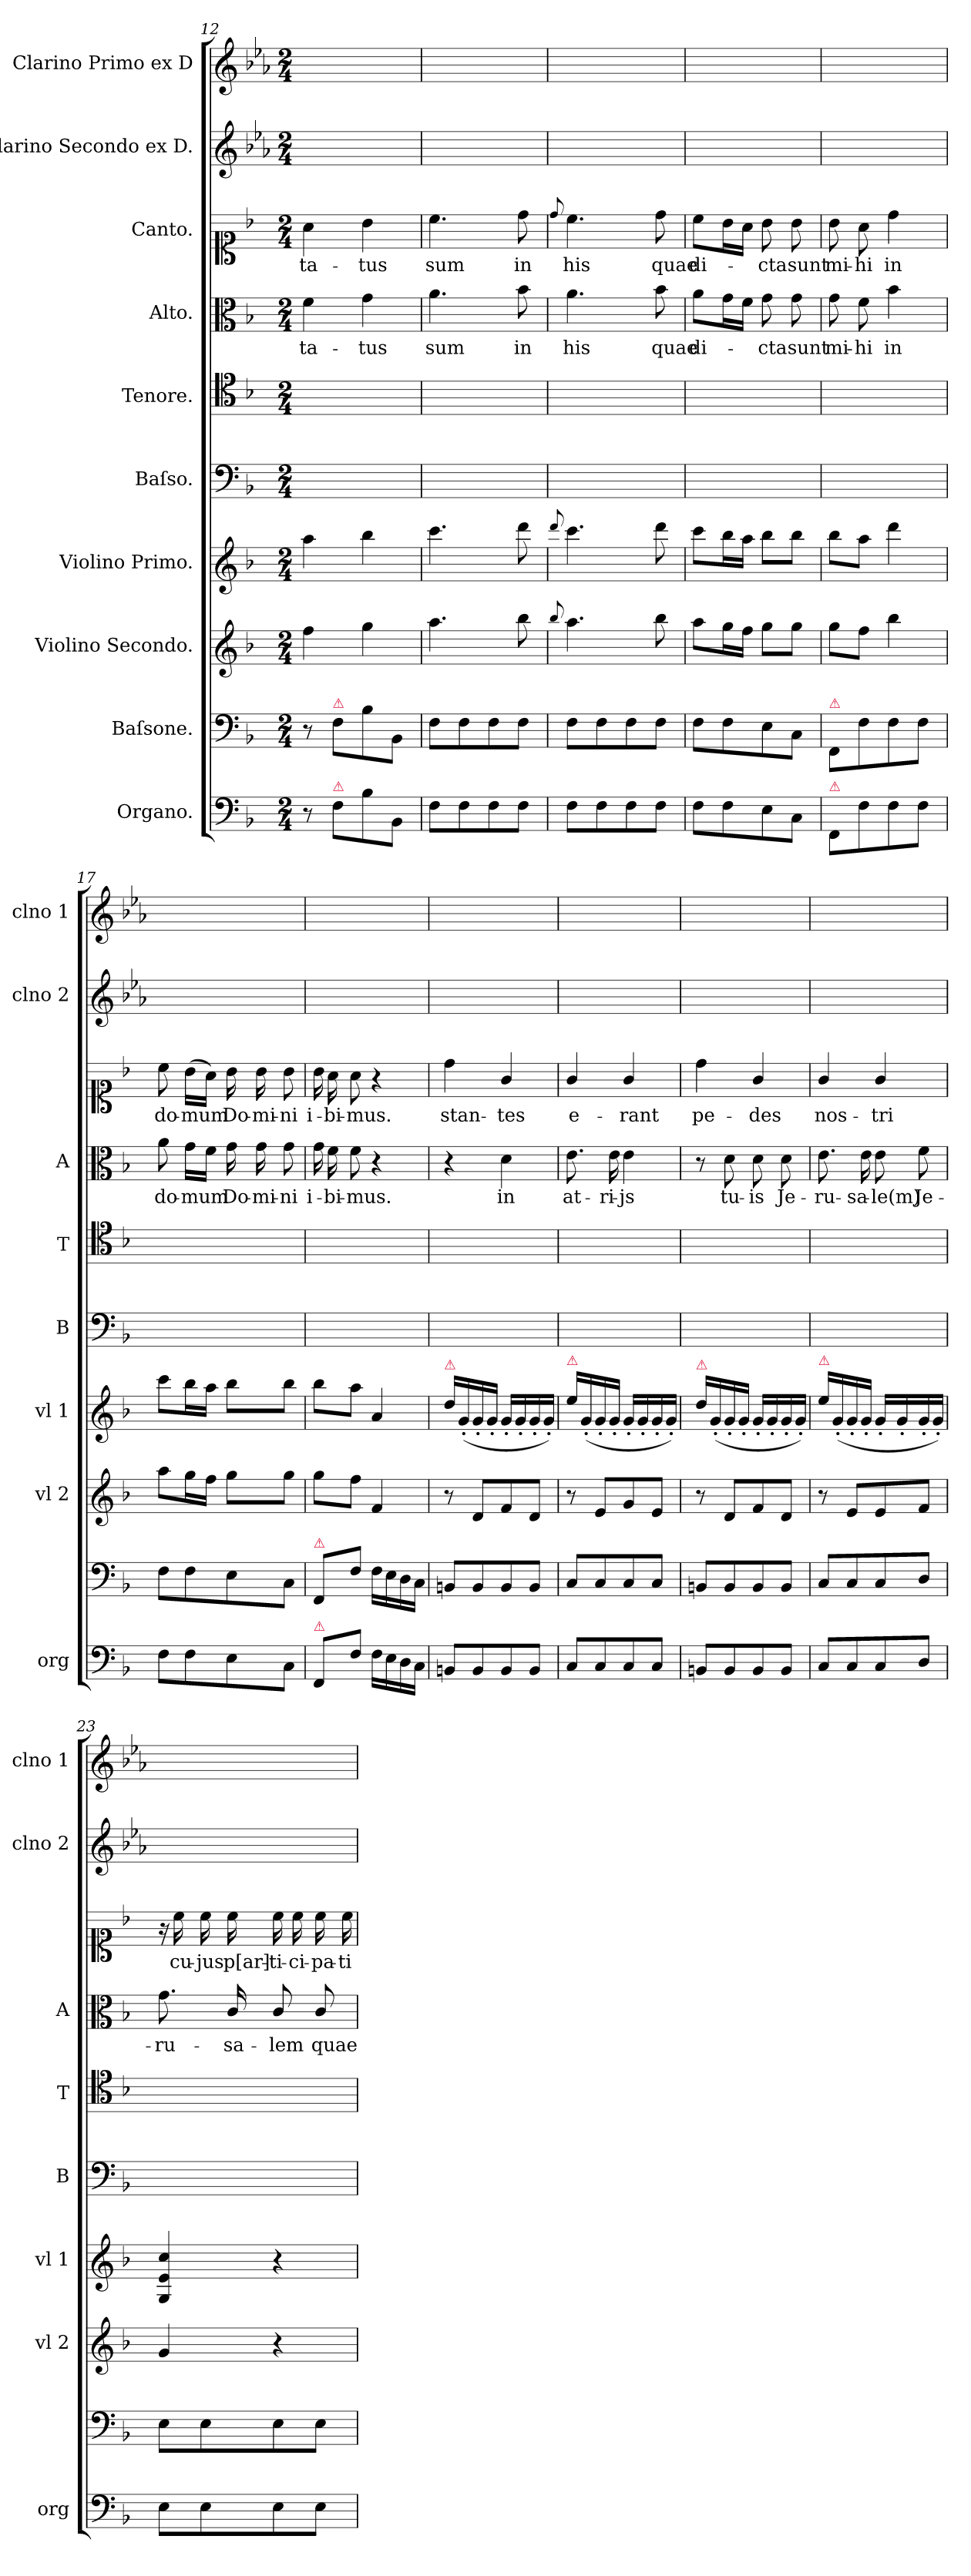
**kern	**dynam	**kern	**dynam	**kern	**kern	**kern	**kern	**kern	**text	**kern	**text	**kern	**kern
*part10	*part10	*part9	*part9	*part8	*part7	*part6	*part5	*part4	*part4	*part3	*part3	*part2	*part1
*staff10	*staff10	*staff9	*staff9	*staff8	*staff7	*staff6	*staff5	*staff4	*staff4	*staff3	*staff3	*staff2	*staff1
*I"Organo.	*	*I"Baſsone.	*	*I"Violino Secondo.	*I"Violino Primo.	*I"Baſso.	*I"Tenore.	*I"Alto.	*	*I"Canto.	*	*I"Clarino Secondo ex D.	*I"Clarino Primo ex D
*I'org	*	*	*	*I'vl 2	*I'vl 1	*I'B	*I'T	*I'A	*	*	*	*I'clno 2	*I'clno 1
*clefF4	*	*clefF4	*	*clefG2	*clefG2	*clefF4	*clefC4	*clefC3	*	*clefC1	*	*clefG2	*clefG2
*	*	*	*	*	*	*	*	*	*	*	*	*ITrd-1c-2	*ITrd-1c-2
*k[b-]	*	*k[b-]	*	*k[b-]	*k[b-]	*k[b-]	*k[b-]	*k[b-]	*	*k[b-]	*	*k[b-]	*k[b-]
*F:	*	*F:	*	*F:	*F:	*F:	*F:	*F:	*	*F:	*	*F:	*F:
*M2/4	*	*M2/4	*	*M2/4	*M2/4	*M2/4	*M2/4	*M2/4	*	*M2/4	*	*M2/4	*M2/4
=12	=12	=12	=12	=12	=12	=12	=12	=12	=12	=12	=12	=12	=12
8r	.	8r	.	4ff\	4aa\	2ryy	2ryy	4f\	-ta-	4a\	-ta-	2ryy	2ryy
!	!	!LO:TX:a:color=crimson:t=⚠	!	!	!	!	!	!	!	!	!	!	!
!LO:TX:a:color=crimson:t=⚠	!	!	!	!	!	!	!	!	!	!	!	!	!
8F\L	pia&colon;	8F\L	pia	.	.	.	.	.	.	.	.	.	.
8B-\	.	8B-\	.	4gg\	4bb-\	.	.	4g\	-tus	4b-\	-tus	.	.
8BB-/J	.	8BB-/J	.	.	.	.	.	.	.	.	.	.	.
=13	=13	=13	=13	=13	=13	=13	=13	=13	=13	=13	=13	=13	=13
8F\L	.	8F\L	.	4.aa\	4.ccc\	2ryy	2ryy	4.a\	sum	4.cc\	sum	2ryy	2ryy
8F\	.	8F\	.	.	.	.	.	.	.	.	.	.	.
8F\	.	8F\	.	.	.	.	.	.	.	.	.	.	.
8F\J	.	8F\J	.	8bb-\	8ddd\	.	.	8b-\	in	8dd\	in	.	.
=14	=14	=14	=14	=14	=14	=14	=14	=14	=14	=14	=14	=14	=14
.	.	.	.	8qqbb-/	8qqddd/	.	.	.	.	8qqdd/	.	.	.
8F\L	.	8F\L	.	4.aa\	4.ccc\	2ryy	2ryy	4.a\	his	4.cc\	his	2ryy	2ryy
8F\	.	8F\	.	.	.	.	.	.	.	.	.	.	.
8F\	.	8F\	.	.	.	.	.	.	.	.	.	.	.
8F\J	.	8F\J	.	8bb-\	8ddd\	.	.	8b-\	quae	8dd\	quae	.	.
=15	=15	=15	=15	=15	=15	=15	=15	=15	=15	=15	=15	=15	=15
8F\L	.	8F\L	.	8aa\L	8ccc\L	2ryy	2ryy	8a\L	di-	8cc\L	di-	2ryy	2ryy
8F\	.	8F\	.	16gg\L	16bb-\L	.	.	16g\L	.	16b-\L	.	.	.
.	.	.	.	16ff\JJ	16aa\JJ	.	.	16f\JJ	.	16a\JJ	.	.	.
8E\	.	8E\	.	8gg\L	8bb-\L	.	.	8g\	-cta	8b-\	-cta	.	.
8C\J	.	8C\J	.	8gg\J	8bb-\J	.	.	8g\	sunt	8b-\	sunt	.	.
=16	=16	=16	=16	=16	=16	=16	=16	=16	=16	=16	=16	=16	=16
!	!	!LO:TX:a:color=crimson:t=⚠	!	!	!	!	!	!	!	!	!	!	!
!LO:TX:a:color=crimson:t=⚠	!	!	!	!	!	!	!	!	!	!	!	!	!
8FF/L	.	8FF/L	.	8gg\L	8bb-\L	2ryy	2ryy	8g\	mi-	8b-\	mi-	2ryy	2ryy
8F\	.	8F\	.	8ff\J	8aa\J	.	.	8f\	-hi	8a\	-hi	.	.
8F\	.	8F\	.	4bb-\	4ddd\	.	.	4b-\	in	4dd\	in	.	.
8F\J	.	8F\J	.	.	.	.	.	.	.	.	.	.	.
=17	=17	=17	=17	=17	=17	=17	=17	=17	=17	=17	=17	=17	=17
8F\L	.	8F\L	.	8aa\L	8ccc\L	2ryy	2ryy	8a\	do-	8cc\	do-	2ryy	2ryy
8F\	.	8F\	.	16gg\L	16bb-\L	.	.	16g\LL	-mum	(16b-\LL	-mum	.	.
.	.	.	.	16ff\JJ	16aa\JJ	.	.	16f\JJ	.	16a\JJ)	.	.	.
8E\	.	8E\	.	8gg\L	8bb-\L	.	.	16g\	Do-	16b-\	Do-	.	.
.	.	.	.	.	.	.	.	16g\	-mi-	16b-\	-mi-	.	.
8C\J	.	8C\J	.	8gg\J	8bb-\J	.	.	8g\	-ni	8b-\	-ni	.	.
=18	=18	=18	=18	=18	=18	=18	=18	=18	=18	=18	=18	=18	=18
!	!	!LO:TX:a:color=crimson:t=⚠	!	!	!	!	!	!	!	!	!	!	!
!LO:TX:a:color=crimson:t=⚠	!	!	!	!	!	!	!	!	!	!	!	!	!
8FF/L	.	8FF/L	.	8gg\L	8bb-\L	2ryy	2ryy	16g\	i-	16b-\	i-	2ryy	2ryy
.	.	.	.	.	.	.	.	16f\	-bi-	16a\	-bi-	.	.
8F\J	.	8F\J	.	8ff\J	8aa\J	.	.	8f\	-mus.	8a\	-mus.	.	.
16F\LL	.	16F\LL	.	4f/	4a/	.	.	4r	.	4r	.	.	.
16E\	.	16E\	.	.	.	.	.	.	.	.	.	.	.
16D\	.	16D\	.	.	.	.	.	.	.	.	.	.	.
16C\JJ	.	16C\JJ	.	.	.	.	.	.	.	.	.	.	.
=19	=19	=19	=19	=19	=19	=19	=19	=19	=19	=19	=19	=19	=19
!	!	!	!	!	!LO:TX:a:color=crimson:t=⚠	!	!	!	!	!	!	!	!
8BBn/L	.	8BBn/L	.	8r	16dd\LL	2ryy	2ryy	4r	.	4dd\	stan-	2ryy	2ryy
.	.	.	.	.	(<16g'/	.	.	.	.	.	.	.	.
8BB/	.	8BB/	.	8d/L	16g'/	.	.	.	.	.	.	.	.
.	.	.	.	.	16g'/JJ	.	.	.	.	.	.	.	.
8BB/	.	8BB/	.	8f/	16g'/LL	.	.	4d\	-in	4g/	-tes	.	.
.	.	.	.	.	16g'/	.	.	.	.	.	.	.	.
8BB/J	.	8BB/J	.	8d/J	16g'/	.	.	.	.	.	.	.	.
.	.	.	.	.	16g'/JJ)	.	.	.	.	.	.	.	.
=20	=20	=20	=20	=20	=20	=20	=20	=20	=20	=20	=20	=20	=20
!	!	!	!	!	!LO:TX:a:color=crimson:t=⚠	!	!	!	!	!	!	!	!
8C/L	.	8C/L	.	8r	16ee\LL	2ryy	2ryy	8.e\	at-	4g/	e-	2ryy	2ryy
.	.	.	.	.	(16g'/	.	.	.	.	.	.	.	.
8C/	.	8C/	.	8e/L	16g'/	.	.	.	.	.	.	.	.
.	.	.	.	.	16g'/JJ	.	.	16e\	-ri-	.	.	.	.
8C/	.	8C/	.	8g/	16g'/LL	.	.	4e\	-js	4g/	-rant	.	.
.	.	.	.	.	16g'/	.	.	.	.	.	.	.	.
8C/J	.	8C/J	.	8e/J	16g'/	.	.	.	.	.	.	.	.
.	.	.	.	.	16g'/JJ)	.	.	.	.	.	.	.	.
=21	=21	=21	=21	=21	=21	=21	=21	=21	=21	=21	=21	=21	=21
!	!	!	!	!	!LO:TX:a:color=crimson:t=⚠	!	!	!	!	!	!	!	!
8BBn/L	.	8BBn/L	.	8r	16dd\LL	2ryy	2ryy	8r	.	4dd\	pe-	2ryy	2ryy
.	.	.	.	.	(16g'/	.	.	.	.	.	.	.	.
8BB/	.	8BB/	.	8d/L	16g'/	.	.	8d\	tu-	.	.	.	.
.	.	.	.	.	16g'/JJ	.	.	.	.	.	.	.	.
8BB/	.	8BB/	.	8f/	16g'/LL	.	.	8d\	-is	4g/	-des	.	.
.	.	.	.	.	16g'/	.	.	.	.	.	.	.	.
8BB/J	.	8BB/J	.	8d/J	16g'/	.	.	8d\	Je-	.	.	.	.
.	.	.	.	.	16g'/JJ)	.	.	.	.	.	.	.	.
=22	=22	=22	=22	=22	=22	=22	=22	=22	=22	=22	=22	=22	=22
!	!	!	!	!	!LO:TX:a:color=crimson:t=⚠	!	!	!	!	!	!	!	!
8C/L	.	8C/L	.	8r	16ee\LL	2ryy	2ryy	8.e\	-ru-	4g/	nos-	2ryy	2ryy
.	.	.	.	.	(16g'/	.	.	.	.	.	.	.	.
8C/	.	8C/	.	8e/L	16g'/	.	.	.	.	.	.	.	.
.	.	.	.	.	16g'/JJ	.	.	16e\	-sa-	.	.	.	.
8C/	.	8C/	.	8e/	16g'/LL	.	.	8e\	-le(m)	4g/	-tri	.	.
.	.	.	.	.	16g'/	.	.	.	.	.	.	.	.
8D/J	.	8D/J	.	8f/J	16g'/	.	.	8f\	Je-	.	.	.	.
.	.	.	.	.	16g'/JJ)	.	.	.	.	.	.	.	.
=23	=23	=23	=23	=23	=23	=23	=23	=23	=23	=23	=23	=23	=23
8E\L	.	8E\L	.	4g/	4G/ 4e/ 4cc/	2ryy	2ryy	8.g\	-ru-	16r	.	2ryy	2ryy
.	.	.	.	.	.	.	.	.	.	16cc\	cu-	.	.
8E\	.	8E\	.	.	.	.	.	.	.	16cc\	-jus	.	.
.	.	.	.	.	.	.	.	16c/	-sa-	16cc\	p[ar]-	.	.
8E\	.	8E\	.	4r	4r	.	.	8c/	-lem	16cc\	-ti-	.	.
.	.	.	.	.	.	.	.	.	.	16cc\	-ci-	.	.
8E\J	.	8E\J	.	.	.	.	.	8c/	quae	16cc\	-pa-	.	.
.	.	.	.	.	.	.	.	.	.	16cc\	-ti-	.	.
=	=	=	=	=	=	=	=	=	=	=	=	=	=
*-	*-	*-	*-	*-	*-	*-	*-	*-	*-	*-	*-	*-	*-
